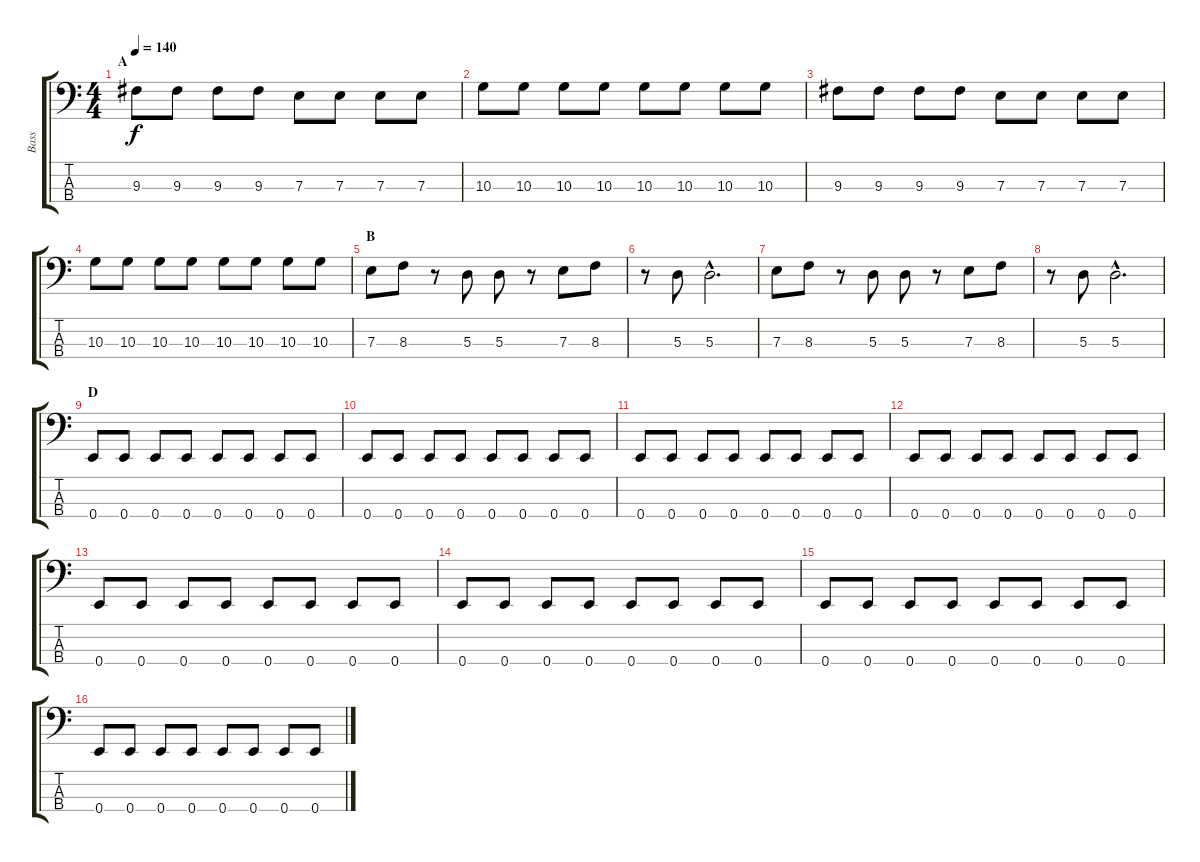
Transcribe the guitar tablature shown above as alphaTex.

\track ("Bass" "Bass") {instrument electricbassfinger}
\staff {score tabs}
\tuning (G2 D2 A1 E1) {hide}
\ts (4 4)
\section ("" "A")
\tempo 140
\clef f4
\ks c
9.3.8{dy f} 9.3.8 9.3.8 9.3.8 7.3.8 7.3.8 7.3.8 7.3.8 |
10.3.8 10.3.8 10.3.8 10.3.8 10.3.8 10.3.8 10.3.8 10.3.8 |
9.3.8 9.3.8 9.3.8 9.3.8 7.3.8 7.3.8 7.3.8 7.3.8 |
10.3.8 10.3.8 10.3.8 10.3.8 10.3.8 10.3.8 10.3.8 10.3.8 |
\section ("" "B")
7.3.8 8.3.8 r.8 5.3.8 5.3.8 r.8 7.3.8 8.3.8 |
r.8 5.3.8 5.3{hac}.2{d} |
7.3.8 8.3.8 r.8 5.3.8 5.3.8 r.8 7.3.8 8.3.8 |
r.8 5.3.8 5.3{hac}.2{d} |
\section ("" "D")
0.4.8 0.4.8 0.4.8 0.4.8 0.4.8 0.4.8 0.4.8 0.4.8 |
0.4.8 0.4.8 0.4.8 0.4.8 0.4.8 0.4.8 0.4.8 0.4.8 |
0.4.8 0.4.8 0.4.8 0.4.8 0.4.8 0.4.8 0.4.8 0.4.8 |
0.4.8 0.4.8 0.4.8 0.4.8 0.4.8 0.4.8 0.4.8 0.4.8 |
0.4.8 0.4.8 0.4.8 0.4.8 0.4.8 0.4.8 0.4.8 0.4.8 |
0.4.8 0.4.8 0.4.8 0.4.8 0.4.8 0.4.8 0.4.8 0.4.8 |
0.4.8 0.4.8 0.4.8 0.4.8 0.4.8 0.4.8 0.4.8 0.4.8 |
0.4.8 0.4.8 0.4.8 0.4.8 0.4.8 0.4.8 0.4.8 0.4.8
